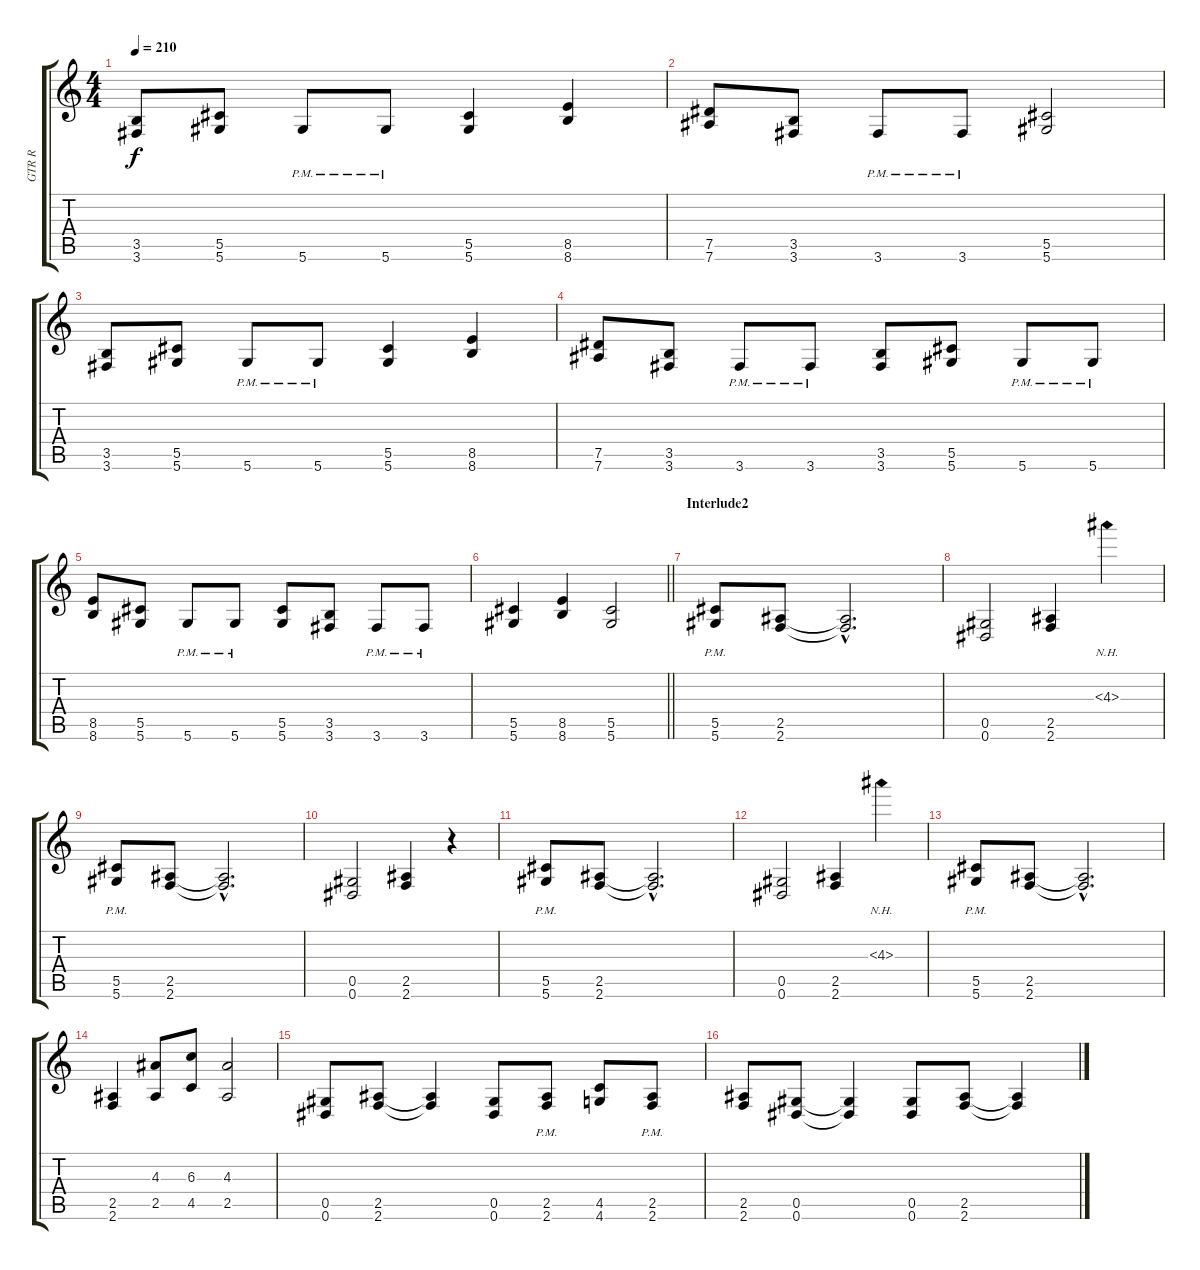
\track ("GTR R" "GTR R") {instrument overdrivenguitar}
\staff {score tabs}
\tuning (Eb4 Bb3 Gb3 Db3 Ab2 Eb2) {hide}
\ts (4 4)
\tempo 210
\clef g2
\ks c
(3.5 3.6).8{dy f} (5.5 5.6).8 5.6{pm}.8 5.6{pm}.8 (5.5 5.6).4 (8.5 8.6).4 |
(7.5 7.6).8 (3.5 3.6).8 3.6{pm}.8 3.6{pm}.8 (5.5 5.6).2 |
(3.5 3.6).8 (5.5 5.6).8 5.6{pm}.8 5.6{pm}.8 (5.5 5.6).4 (8.5 8.6).4 |
(7.5 7.6).8 (3.5 3.6).8 3.6{pm}.8 3.6{pm}.8 (3.5 3.6).8 (5.5 5.6).8 5.6{pm}.8 5.6{pm}.8 |
(8.5 8.6).8 (5.5 5.6).8 5.6{pm}.8 5.6{pm}.8 (5.5 5.6).8 (3.5 3.6).8 3.6{pm}.8 3.6{pm}.8 |
\barLineRight lightlight
(5.5 5.6).4 (8.5 8.6).4 (5.5 5.6).2 |
\section ("" "Interlude2")
(5.5{pm} 5.6{pm}).8 (2.5 2.6).8 (2.5{hac t} 2.6{hac t}).2{d} |
(0.5 0.6).2 (2.5 2.6).4 4.3{nh}.4 |
(5.5{pm} 5.6{pm}).8 (2.5 2.6).8 (2.5{hac t} 2.6{hac t}).2{d} |
(0.5 0.6).2 (2.5 2.6).4 r.4 |
(5.5{pm} 5.6{pm}).8 (2.5 2.6).8 (2.5{hac t} 2.6{hac t}).2{d} |
(0.5 0.6).2 (2.5 2.6).4 4.3{nh}.4 |
(5.5{pm} 5.6{pm}).8 (2.5 2.6).8 (2.5{hac t} 2.6{hac t}).2{d} |
(2.5 2.6).4 (4.3 2.5).8 (6.3 4.5).8 (4.3 2.5).2 |
(0.5 0.6).8 (2.5 2.6).8 (2.5{t} 2.6{t}).4 (0.5 0.6).8 (2.5 2.6{pm}).8 (4.5 4.6).8 (2.5 2.6{pm}).8 |
(2.5 2.6).8 (0.5 0.6).8 (0.5{t} 0.6{t}).4 (0.5 0.6).8 (2.5 2.6).8 (2.5{t} 2.6{t}).4
